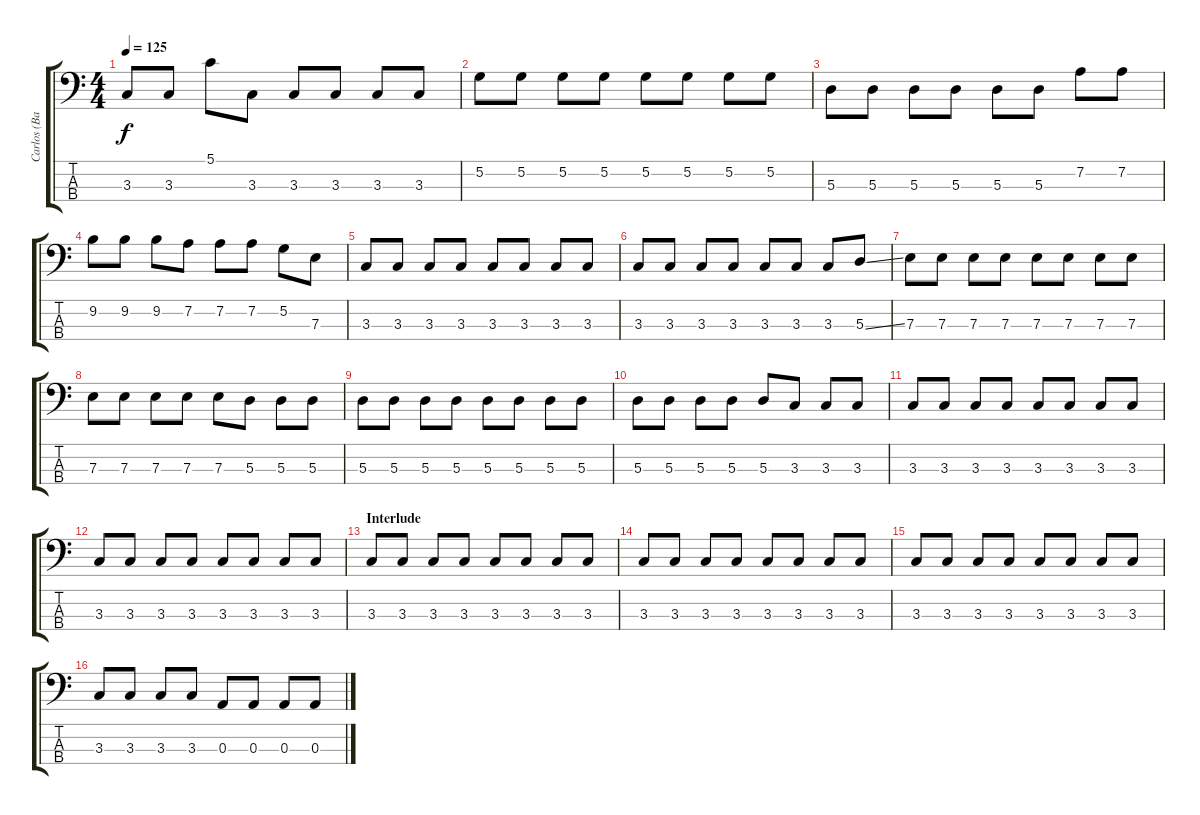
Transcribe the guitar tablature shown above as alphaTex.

\track ("Carlos (Bass)" "Carlos (Ba") {instrument electricbasspick}
\staff {score tabs}
\tuning (G2 D2 A1 D1) {hide}
\ts (4 4)
\tempo 125
\clef f4
\ks c
3.3.8{dy f} 3.3.8 5.1.8 3.3.8 3.3.8 3.3.8 3.3.8 3.3.8 |
5.2.8 5.2.8 5.2.8 5.2.8 5.2.8 5.2.8 5.2.8 5.2.8 |
5.3.8 5.3.8 5.3.8 5.3.8 5.3.8 5.3.8 7.2.8 7.2.8 |
9.2.8 9.2.8 9.2.8 7.2.8 7.2.8 7.2.8 5.2.8 7.3.8 |
3.3.8 3.3.8 3.3.8 3.3.8 3.3.8 3.3.8 3.3.8 3.3.8 |
3.3.8 3.3.8 3.3.8 3.3.8 3.3.8 3.3.8 3.3.8 5.3{ss}.8 |
7.3.8 7.3.8 7.3.8 7.3.8 7.3.8 7.3.8 7.3.8 7.3.8 |
7.3.8 7.3.8 7.3.8 7.3.8 7.3.8 5.3.8 5.3.8 5.3.8 |
5.3.8 5.3.8 5.3.8 5.3.8 5.3.8 5.3.8 5.3.8 5.3.8 |
5.3.8 5.3.8 5.3.8 5.3.8 5.3.8 3.3.8 3.3.8 3.3.8 |
3.3.8 3.3.8 3.3.8 3.3.8 3.3.8 3.3.8 3.3.8 3.3.8 |
3.3.8 3.3.8 3.3.8 3.3.8 3.3.8 3.3.8 3.3.8 3.3.8 |
\section ("" "Interlude")
3.3.8 3.3.8 3.3.8 3.3.8 3.3.8 3.3.8 3.3.8 3.3.8 |
3.3.8 3.3.8 3.3.8 3.3.8 3.3.8 3.3.8 3.3.8 3.3.8 |
3.3.8 3.3.8 3.3.8 3.3.8 3.3.8 3.3.8 3.3.8 3.3.8 |
3.3.8 3.3.8 3.3.8 3.3.8 0.3.8 0.3.8 0.3.8 0.3.8
